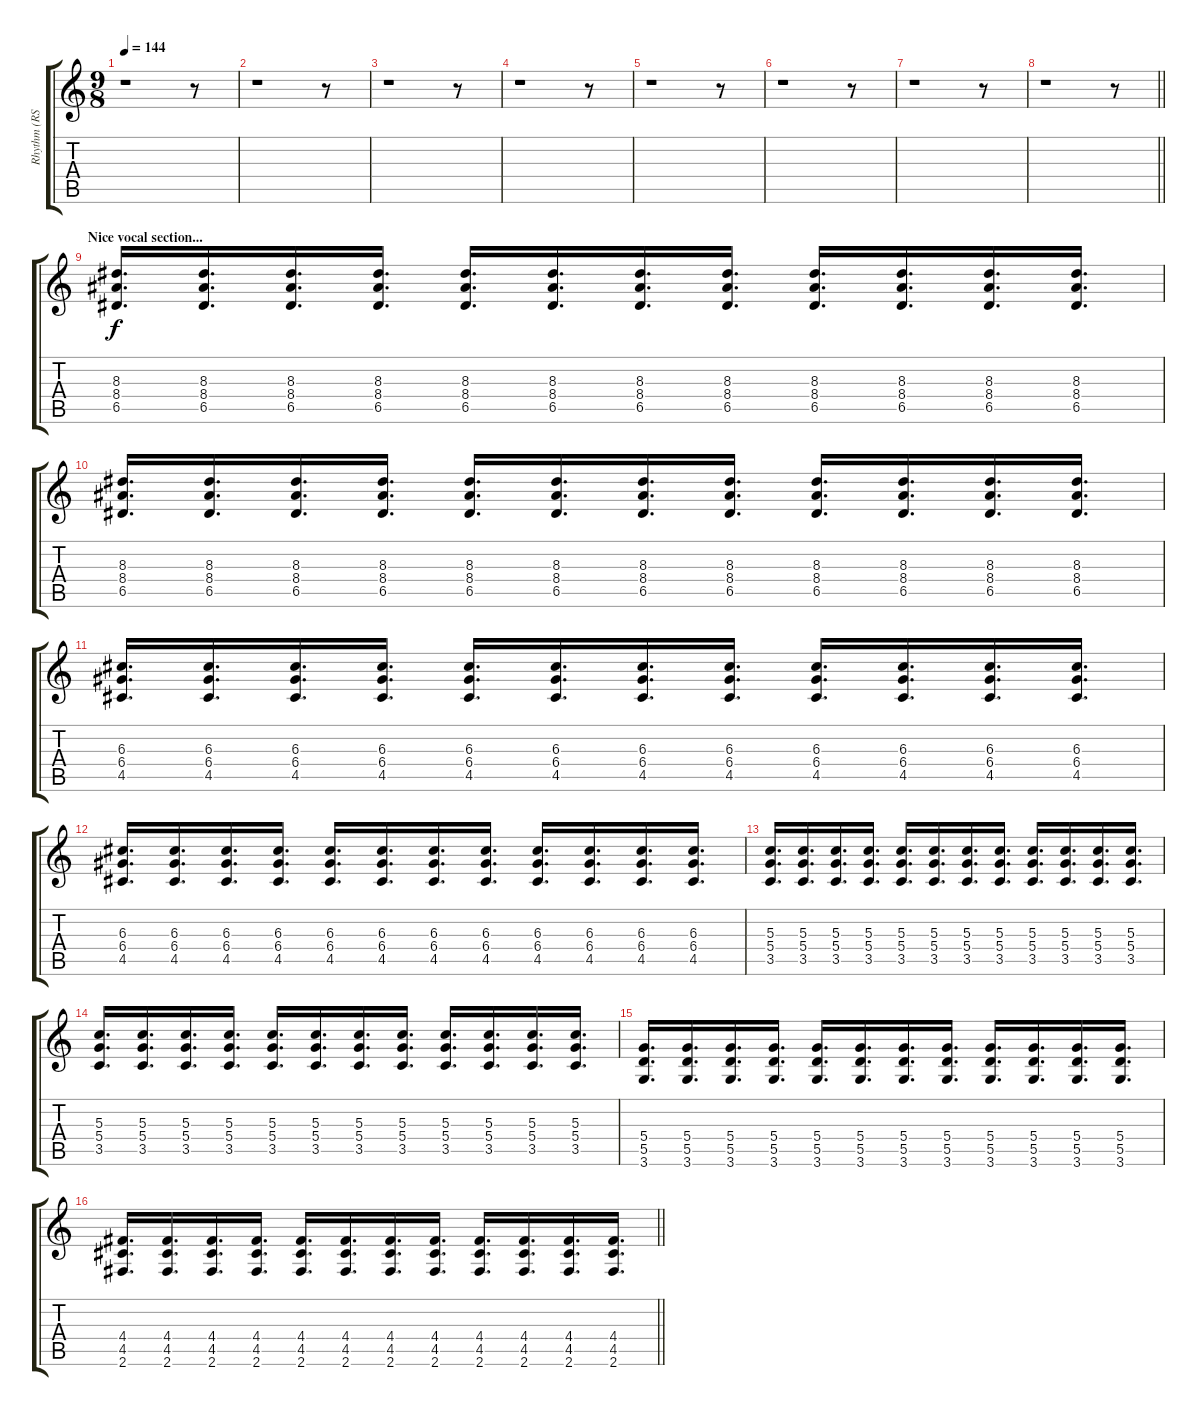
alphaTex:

\track ("Rhythm (RSE)" "Rhythm (RS") {instrument overdrivenguitar}
\staff {score tabs}
\tuning (E4 B3 G3 D3 A2 E2) {hide}
\ts (9 8)
\tempo 144
\clef g2
\ks c
r.1{dy f} r.8 |
r.1 r.8 |
r.1 r.8 |
r.1 r.8 |
r.1 r.8 |
r.1 r.8 |
r.1 r.8 |
\barLineRight lightlight
r.1 r.8 |
\section ("" "Nice vocal section...")
(8.3 8.4 6.5).16{d} (8.3 8.4 6.5).16{d} (8.3 8.4 6.5).16{d} (8.3 8.4 6.5).16{d} (8.3 8.4 6.5).16{d} (8.3 8.4 6.5).16{d} (8.3 8.4 6.5).16{d} (8.3 8.4 6.5).16{d} (8.3 8.4 6.5).16{d} (8.3 8.4 6.5).16{d} (8.3 8.4 6.5).16{d} (8.3 8.4 6.5).16{d} |
(8.3 8.4 6.5).16{d} (8.3 8.4 6.5).16{d} (8.3 8.4 6.5).16{d} (8.3 8.4 6.5).16{d} (8.3 8.4 6.5).16{d} (8.3 8.4 6.5).16{d} (8.3 8.4 6.5).16{d} (8.3 8.4 6.5).16{d} (8.3 8.4 6.5).16{d} (8.3 8.4 6.5).16{d} (8.3 8.4 6.5).16{d} (8.3 8.4 6.5).16{d} |
(6.3 6.4 4.5).16{d} (6.3 6.4 4.5).16{d} (6.3 6.4 4.5).16{d} (6.3 6.4 4.5).16{d} (6.3 6.4 4.5).16{d} (6.3 6.4 4.5).16{d} (6.3 6.4 4.5).16{d} (6.3 6.4 4.5).16{d} (6.3 6.4 4.5).16{d} (6.3 6.4 4.5).16{d} (6.3 6.4 4.5).16{d} (6.3 6.4 4.5).16{d} |
(6.3 6.4 4.5).16{d} (6.3 6.4 4.5).16{d} (6.3 6.4 4.5).16{d} (6.3 6.4 4.5).16{d} (6.3 6.4 4.5).16{d} (6.3 6.4 4.5).16{d} (6.3 6.4 4.5).16{d} (6.3 6.4 4.5).16{d} (6.3 6.4 4.5).16{d} (6.3 6.4 4.5).16{d} (6.3 6.4 4.5).16{d} (6.3 6.4 4.5).16{d} |
(5.3 5.4 3.5).16{d} (5.3 5.4 3.5).16{d} (5.3 5.4 3.5).16{d} (5.3 5.4 3.5).16{d} (5.3 5.4 3.5).16{d} (5.3 5.4 3.5).16{d} (5.3 5.4 3.5).16{d} (5.3 5.4 3.5).16{d} (5.3 5.4 3.5).16{d} (5.3 5.4 3.5).16{d} (5.3 5.4 3.5).16{d} (5.3 5.4 3.5).16{d} |
(5.3 5.4 3.5).16{d} (5.3 5.4 3.5).16{d} (5.3 5.4 3.5).16{d} (5.3 5.4 3.5).16{d} (5.3 5.4 3.5).16{d} (5.3 5.4 3.5).16{d} (5.3 5.4 3.5).16{d} (5.3 5.4 3.5).16{d} (5.3 5.4 3.5).16{d} (5.3 5.4 3.5).16{d} (5.3 5.4 3.5).16{d} (5.3 5.4 3.5).16{d} |
(5.4 5.5 3.6).16{d} (5.4 5.5 3.6).16{d} (5.4 5.5 3.6).16{d} (5.4 5.5 3.6).16{d} (5.4 5.5 3.6).16{d} (5.4 5.5 3.6).16{d} (5.4 5.5 3.6).16{d} (5.4 5.5 3.6).16{d} (5.4 5.5 3.6).16{d} (5.4 5.5 3.6).16{d} (5.4 5.5 3.6).16{d} (5.4 5.5 3.6).16{d} |
\barLineRight lightlight
(4.4 4.5 2.6).16{d} (4.4 4.5 2.6).16{d} (4.4 4.5 2.6).16{d} (4.4 4.5 2.6).16{d} (4.4 4.5 2.6).16{d} (4.4 4.5 2.6).16{d} (4.4 4.5 2.6).16{d} (4.4 4.5 2.6).16{d} (4.4 4.5 2.6).16{d} (4.4 4.5 2.6).16{d} (4.4 4.5 2.6).16{d} (4.4 4.5 2.6).16{d}
